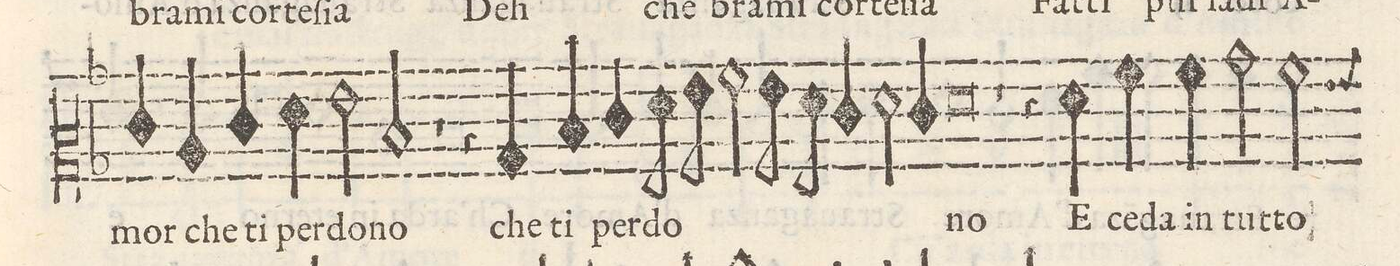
**kern	**text
*I"QVINTO	*
*clefC2	*
*k[b-]	*
*met(C)	*
*M2/1	*
4e/	-mor
4c/	che
4e/	ti
4f\	per-
2g\	-do-
2d/	-no
=35-	=35-
1r	.
4r	.
4B-y/	che
4d/	ti
4e/	per-
=36-	=36-
8f\	-do-
8g\	.
2a\	.
8g\	.
8f\	.
4e/	.
2f\	.
4e/	.
=37-	=37-
0f	-no
=38-	=38-
1r	.
4r	.
4f\	E
4a\	ce-
4a\	da in
=39-	=39-
2b-\	tut-
2a\	-to
*custos:g	*
*-	*-
